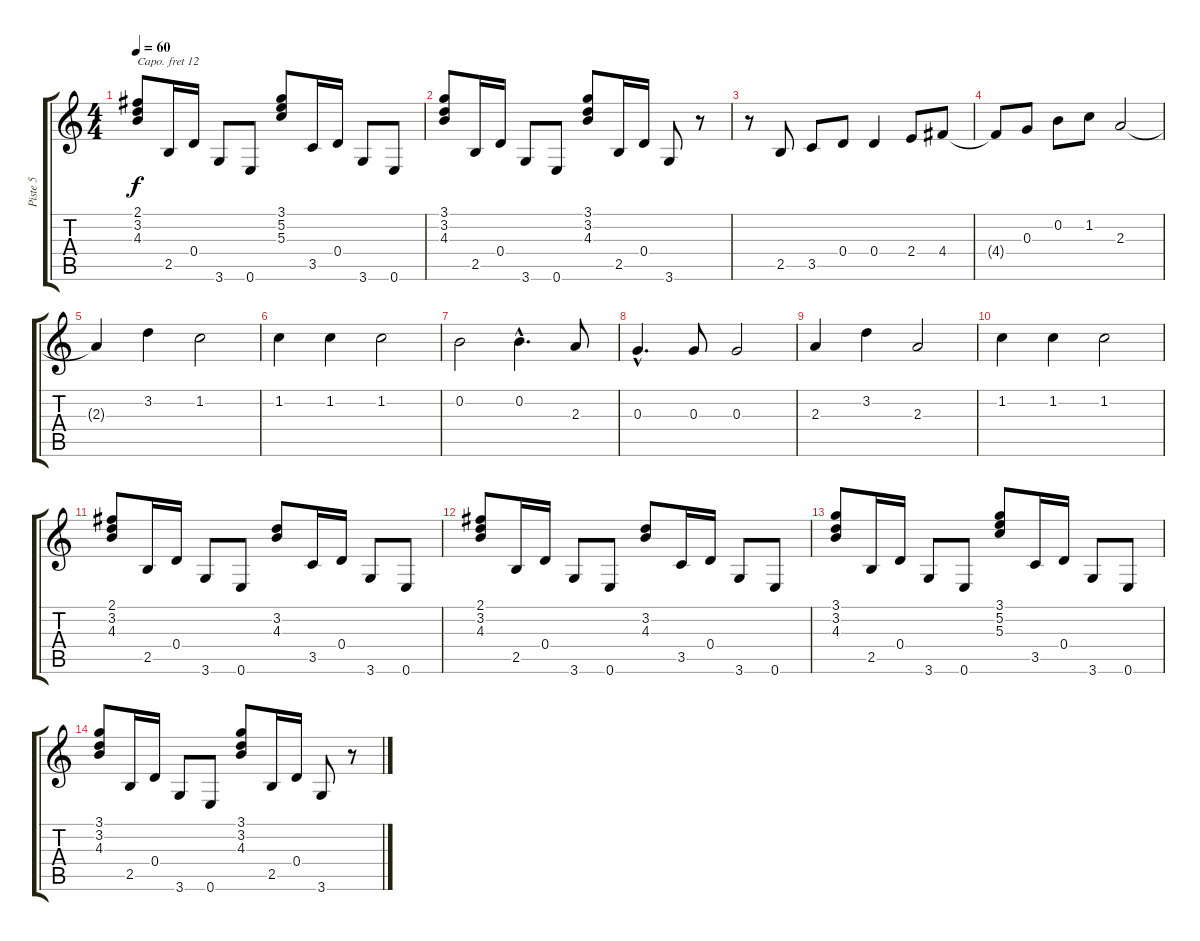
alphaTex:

\track ("Piste 5" "Piste 5") {instrument frenchhorn}
\staff {score tabs}
\capo 12
\tuning (E4 B3 G3 D3 A2 E2) {hide}
\ts (4 4)
\tempo 60
\clef g2
\ks c
(2.1 3.2 4.3).8{dy f} 2.5.16 0.4.16 3.6.8 0.6.8 (3.1 5.2 5.3).8 3.5.16 0.4.16 3.6.8 0.6.8 |
(3.1 3.2 4.3).8 2.5.16 0.4.16 3.6.8 0.6.8 (3.1 3.2 4.3).8 2.5.16 0.4.16 3.6.8 r.8 |
r.8{instrument frenchhorn} 2.5.8 3.5.8 0.4.8 0.4.4 2.4.8 4.4.8 |
4.4{t}.8 0.3.8 0.2.8 1.2.8 2.3.2 |
2.3{t}.4 3.2.4 1.2.2 |
1.2.4 1.2.4 1.2.2 |
0.2.2 0.2{hac}.4{d} 2.3.8 |
0.3{hac}.4{d} 0.3.8 0.3.2 |
2.3.4 3.2.4 2.3.2 |
1.2.4 1.2.4 1.2.2 |
(2.1 3.2 4.3).8{instrument orchestralharp} 2.5.16 0.4.16 3.6.8 0.6.8 (3.2 4.3).8 3.5.16 0.4.16 3.6.8 0.6.8 |
(2.1 3.2 4.3).8 2.5.16 0.4.16 3.6.8 0.6.8 (3.2 4.3).8 3.5.16 0.4.16 3.6.8 0.6.8 |
(3.1 3.2 4.3).8 2.5.16 0.4.16 3.6.8 0.6.8 (3.1 5.2 5.3).8 3.5.16 0.4.16 3.6.8 0.6.8 |
(3.1 3.2 4.3).8 2.5.16 0.4.16 3.6.8 0.6.8 (3.1 3.2 4.3).8 2.5.16 0.4.16 3.6.8 r.8
